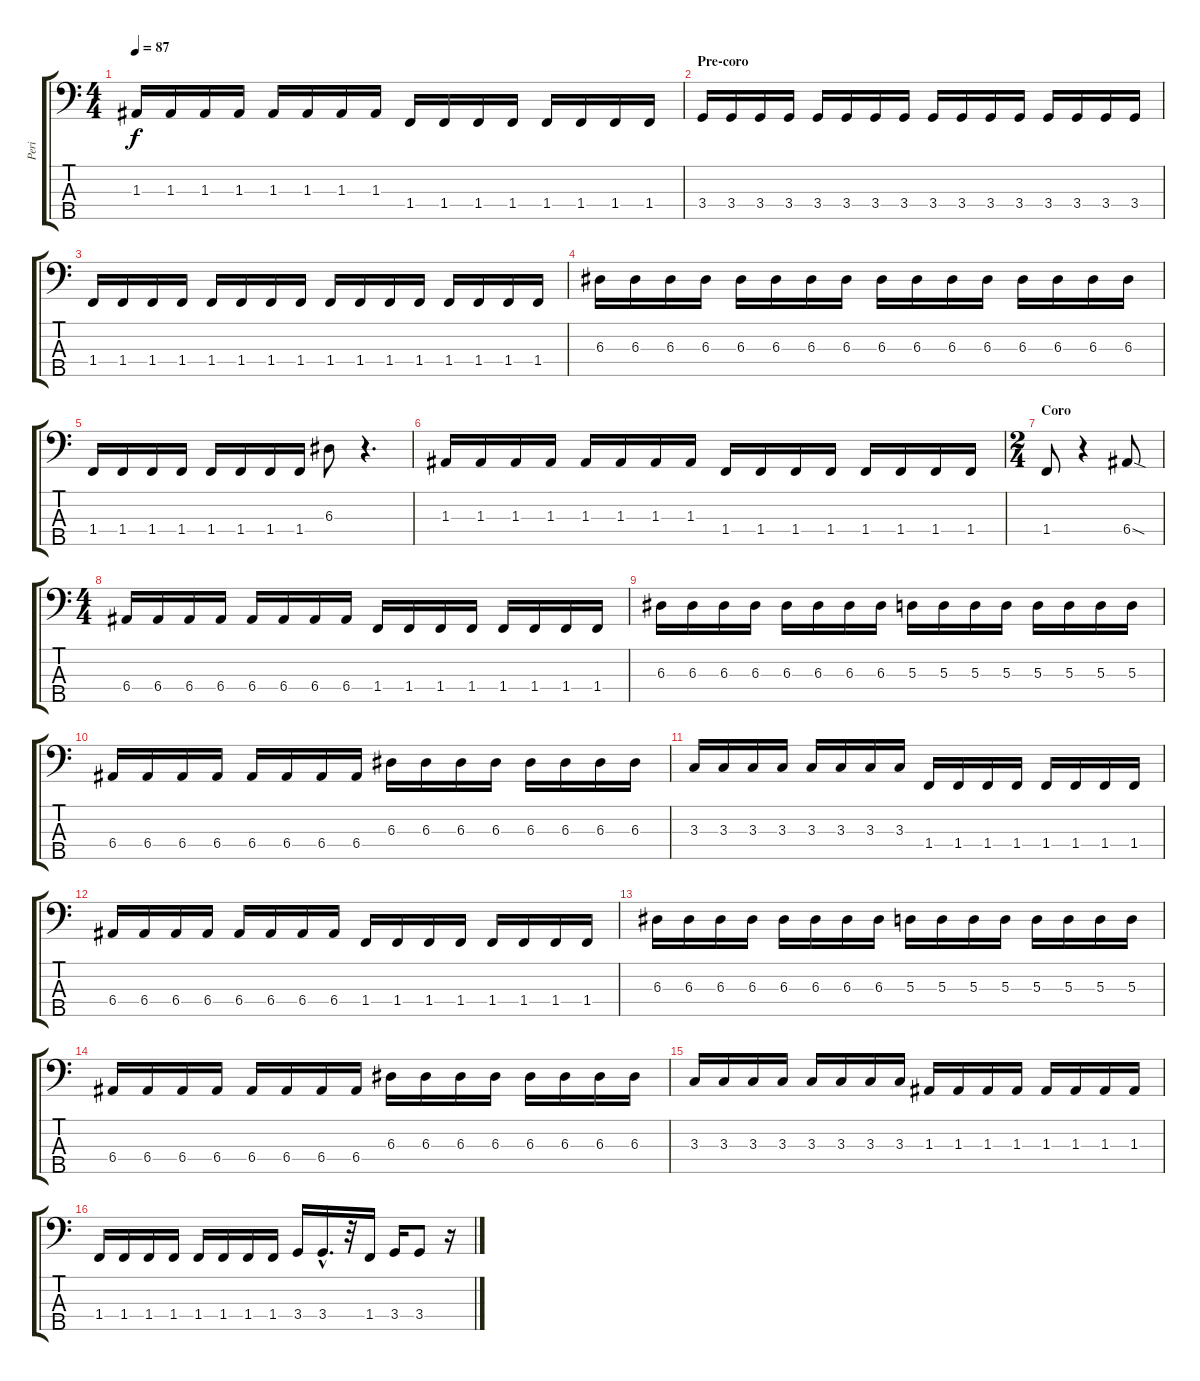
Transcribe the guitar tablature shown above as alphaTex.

\track ("Peri" "Peri") {instrument electricbassfinger}
\staff {score tabs}
\tuning (G2 D2 A1 E1 B0) {hide}
\ts (4 4)
\tempo 87
\clef f4
\ks c
1.3.16{dy f} 1.3.16 1.3.16 1.3.16 1.3.16 1.3.16 1.3.16 1.3.16 1.4.16 1.4.16 1.4.16 1.4.16 1.4.16 1.4.16 1.4.16 1.4.16 |
\section ("" "Pre-coro")
3.4.16 3.4.16 3.4.16 3.4.16 3.4.16 3.4.16 3.4.16 3.4.16 3.4.16 3.4.16 3.4.16 3.4.16 3.4.16 3.4.16 3.4.16 3.4.16 |
1.4.16 1.4.16 1.4.16 1.4.16 1.4.16 1.4.16 1.4.16 1.4.16 1.4.16 1.4.16 1.4.16 1.4.16 1.4.16 1.4.16 1.4.16 1.4.16 |
6.3.16 6.3.16 6.3.16 6.3.16 6.3.16 6.3.16 6.3.16 6.3.16 6.3.16 6.3.16 6.3.16 6.3.16 6.3.16 6.3.16 6.3.16 6.3.16 |
1.4.16 1.4.16 1.4.16 1.4.16 1.4.16 1.4.16 1.4.16 1.4.16 6.3.8 r.4{d} |
1.3.16 1.3.16 1.3.16 1.3.16 1.3.16 1.3.16 1.3.16 1.3.16 1.4.16 1.4.16 1.4.16 1.4.16 1.4.16 1.4.16 1.4.16 1.4.16 |
\ts (2 4)
\section ("" "Coro")
1.4.8 r.4 6.4{sod}.8 |
\ts (4 4)
6.4.16 6.4.16 6.4.16 6.4.16 6.4.16 6.4.16 6.4.16 6.4.16 1.4.16 1.4.16 1.4.16 1.4.16 1.4.16 1.4.16 1.4.16 1.4.16 |
6.3.16 6.3.16 6.3.16 6.3.16 6.3.16 6.3.16 6.3.16 6.3.16 5.3.16 5.3.16 5.3.16 5.3.16 5.3.16 5.3.16 5.3.16 5.3.16 |
6.4.16 6.4.16 6.4.16 6.4.16 6.4.16 6.4.16 6.4.16 6.4.16 6.3.16 6.3.16 6.3.16 6.3.16 6.3.16 6.3.16 6.3.16 6.3.16 |
3.3.16 3.3.16 3.3.16 3.3.16 3.3.16 3.3.16 3.3.16 3.3.16 1.4.16 1.4.16 1.4.16 1.4.16 1.4.16 1.4.16 1.4.16 1.4.16 |
6.4.16 6.4.16 6.4.16 6.4.16 6.4.16 6.4.16 6.4.16 6.4.16 1.4.16 1.4.16 1.4.16 1.4.16 1.4.16 1.4.16 1.4.16 1.4.16 |
6.3.16 6.3.16 6.3.16 6.3.16 6.3.16 6.3.16 6.3.16 6.3.16 5.3.16 5.3.16 5.3.16 5.3.16 5.3.16 5.3.16 5.3.16 5.3.16 |
6.4.16 6.4.16 6.4.16 6.4.16 6.4.16 6.4.16 6.4.16 6.4.16 6.3.16 6.3.16 6.3.16 6.3.16 6.3.16 6.3.16 6.3.16 6.3.16 |
3.3.16 3.3.16 3.3.16 3.3.16 3.3.16 3.3.16 3.3.16 3.3.16 1.3.16 1.3.16 1.3.16 1.3.16 1.3.16 1.3.16 1.3.16 1.3.16 |
1.4.16 1.4.16 1.4.16 1.4.16 1.4.16 1.4.16 1.4.16 1.4.16 3.4.16 3.4{hac}.16{d} r.32 1.4.16 3.4.16 3.4.8 r.16
